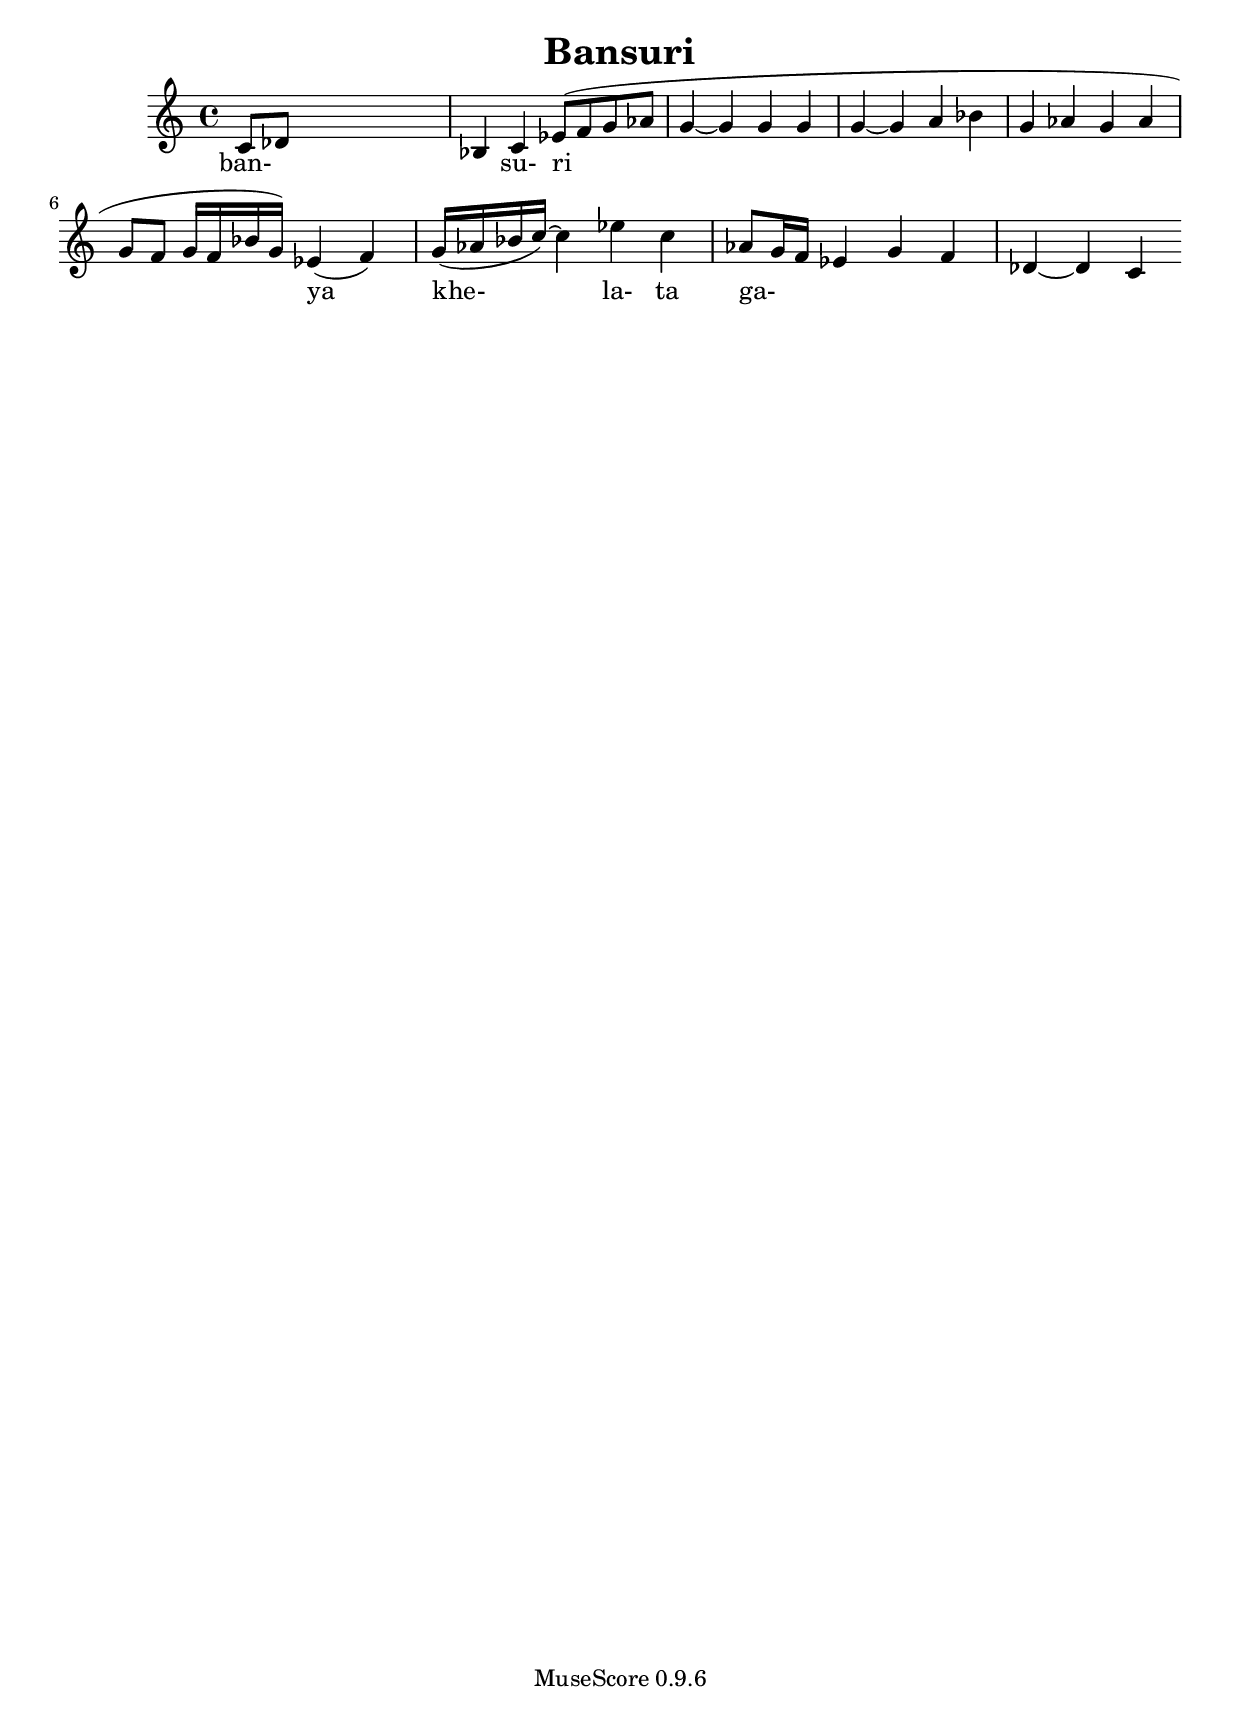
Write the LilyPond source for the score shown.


\version "2.12.3"
% automatically converted from tmpmscore.xml

\header {
    encodingsoftware = "MuseScore 0.9.6"
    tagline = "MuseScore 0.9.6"
    encodingdate = "2011-12-10"
    title = Bansuri
    }

#(set-global-staff-size 20.0762645669)
\paper {
    paper-width = 21.0\cm
    paper-height = 29.7\cm
    top-margin = 1.0\cm
    botton-margin = 2.0\cm
    left-margin = 1.0\cm
    right-margin = 1.0\cm
    }
PartPOneVoiceOne =  \relative c' {
    \clef "treble" \key c \major \time 4/4 c8 des8 s2. | % 2
    bes4 c4 es8 ( f8 g8 as8 | % 3
    g4 ~ g4 g4 g4 | % 4
    g4 ~ g4 a4 bes4 | % 5
    g4 as4 g4 as4 | % 6
    g8 f8 g16 f16 bes16 g16 ) es4 ( f4 ) | % 7
    g16 ( as16 bes16 c16 ) ~ c4 es4 c4 | % 8
    as8 ( g16 f16 es4 g4 f4 | % 9
    des4 ~ des4 c4 }

PartPOneVoiceOneLyricsOne =  \lyricmode { "ban-" \skip4 \skip4 "su-" ri
    ya "khe-" "la-" ta "ga-" }

% The score definition
\new Staff <<
    \context Staff << 
        \context Voice = "PartPOneVoiceOne" { \PartPOneVoiceOne }
        \new Lyrics \lyricsto "PartPOneVoiceOne" \PartPOneVoiceOneLyricsOne
        >>
    >>

